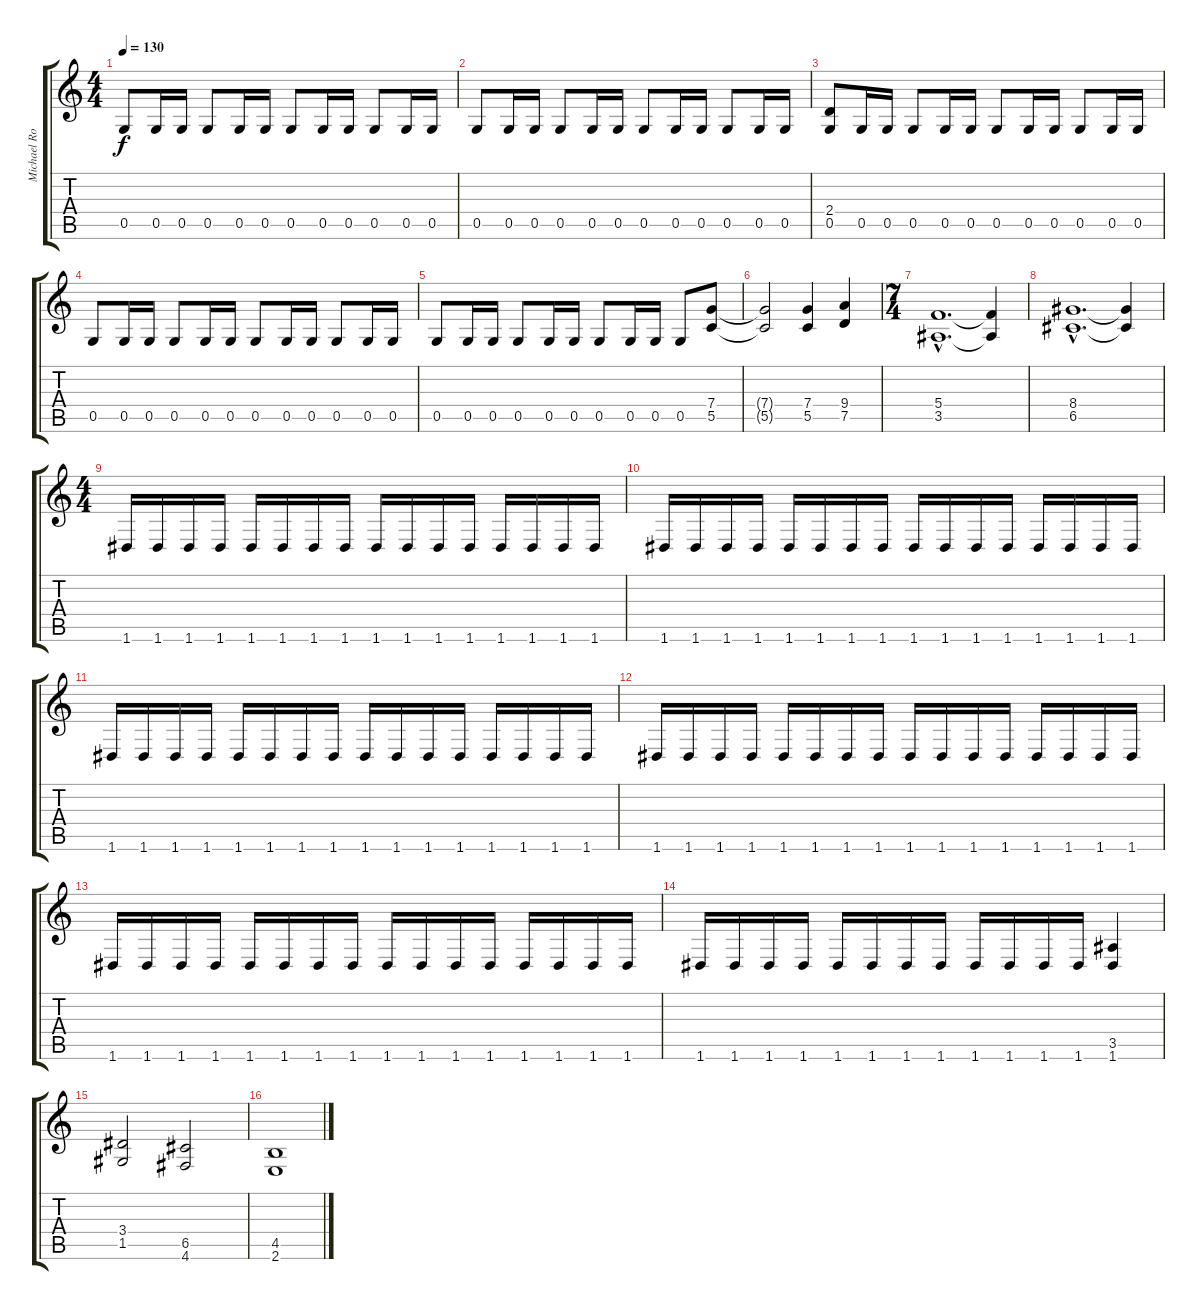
\track ("Michael Romeo - Guitare rythmique" "Michael Ro") {instrument distortionguitar}
\staff {score tabs}
\tuning (D4 A3 F3 C3 G2 D2) {hide}
\ts (4 4)
\tempo 130
\clef g2
\ks c
0.5.8{dy f} 0.5.16 0.5.16 0.5.8 0.5.16 0.5.16 0.5.8 0.5.16 0.5.16 0.5.8 0.5.16 0.5.16 |
0.5.8 0.5.16 0.5.16 0.5.8 0.5.16 0.5.16 0.5.8 0.5.16 0.5.16 0.5.8 0.5.16 0.5.16 |
(2.4 0.5).8 0.5.16 0.5.16 0.5.8 0.5.16 0.5.16 0.5.8 0.5.16 0.5.16 0.5.8 0.5.16 0.5.16 |
0.5.8 0.5.16 0.5.16 0.5.8 0.5.16 0.5.16 0.5.8 0.5.16 0.5.16 0.5.8 0.5.16 0.5.16 |
0.5.8 0.5.16 0.5.16 0.5.8 0.5.16 0.5.16 0.5.8 0.5.16 0.5.16 0.5.8 (7.4 5.5).8 |
(7.4{t} 5.5{t}).2 (7.4 5.5).4 (9.4 7.5).4 |
\ts (7 4)
(5.4{hac} 3.5{hac}).1{d} (5.4{t} 3.5{t}).4 |
(8.4{hac} 6.5{hac}).1{d} (8.4{t} 6.5{t}).4 |
\ts (4 4)
1.6.16 1.6.16 1.6.16 1.6.16 1.6.16 1.6.16 1.6.16 1.6.16 1.6.16 1.6.16 1.6.16 1.6.16 1.6.16 1.6.16 1.6.16 1.6.16 |
1.6.16 1.6.16 1.6.16 1.6.16 1.6.16 1.6.16 1.6.16 1.6.16 1.6.16 1.6.16 1.6.16 1.6.16 1.6.16 1.6.16 1.6.16 1.6.16 |
1.6.16 1.6.16 1.6.16 1.6.16 1.6.16 1.6.16 1.6.16 1.6.16 1.6.16 1.6.16 1.6.16 1.6.16 1.6.16 1.6.16 1.6.16 1.6.16 |
1.6.16 1.6.16 1.6.16 1.6.16 1.6.16 1.6.16 1.6.16 1.6.16 1.6.16 1.6.16 1.6.16 1.6.16 1.6.16 1.6.16 1.6.16 1.6.16 |
1.6.16 1.6.16 1.6.16 1.6.16 1.6.16 1.6.16 1.6.16 1.6.16 1.6.16 1.6.16 1.6.16 1.6.16 1.6.16 1.6.16 1.6.16 1.6.16 |
1.6.16 1.6.16 1.6.16 1.6.16 1.6.16 1.6.16 1.6.16 1.6.16 1.6.16 1.6.16 1.6.16 1.6.16 (3.5 1.6).4 |
(3.4 1.5).2 (6.5 4.6).2 |
(4.5 2.6).1
